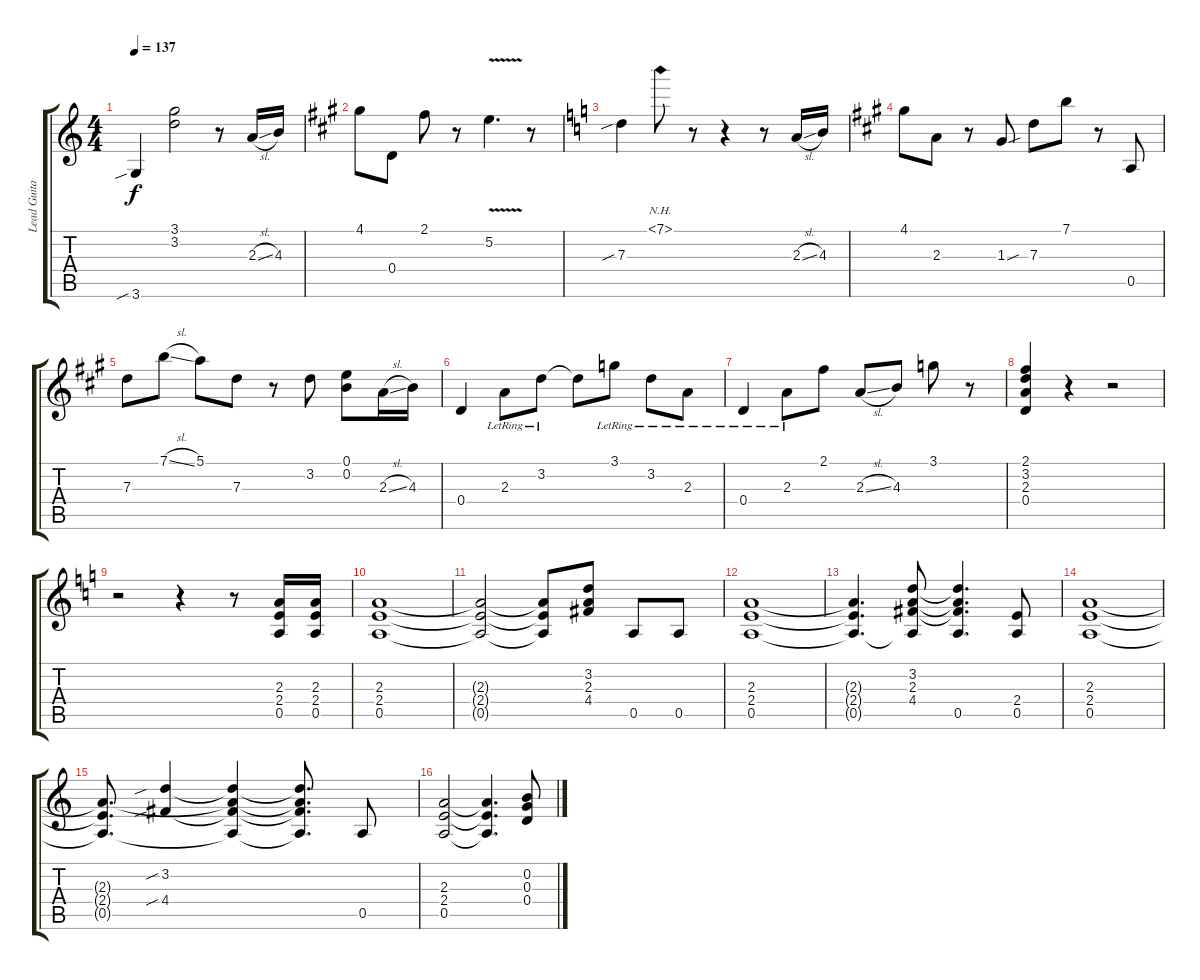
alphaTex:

\track ("Lead Guitar" "Lead Guita") {instrument overdrivenguitar}
\staff {score tabs}
\tuning (E4 B3 G3 D3 A2 E2) {hide}
\ts (4 4)
\tempo 137
\clef g2
\ks c
3.6{sib}.4{dy f} (3.1 3.2).2 r.8 2.3{sl}.16 4.3.16 |
\ks a
4.1.8 0.4.8 2.1.8 r.8 5.2{v}.4{d} r.8 |
\ks c
7.3{sib}.4 7.1{nh}.8 r.8 r.4 r.8 2.3{sl}.16 4.3.16 |
\ks a
4.1.8 2.3.8 r.8 1.3{sou}.8 7.3.8 7.1.8 r.8 0.5.8 |
7.3.8 7.1{sl}.8 5.1.8 7.3.8 r.8 3.2.8 (0.1 0.2).8 2.3{sl}.16 4.3.16 |
0.4.4 2.3{lr}.8 3.2{lr}.8 3.2{t}.8 3.1{lr}.8 3.2{lr}.8 2.3{lr}.8 |
0.4{lr}.4 2.3{lr}.8 2.1.8 2.3{sl}.8 4.3.8 3.1.8 r.8 |
(2.1 3.2 2.3 0.4).4 r.4 r.2 |
\ks c
r.2 r.4 r.8 (2.3 2.4 0.5).16 (2.3 2.4 0.5).16 |
(2.3 2.4 0.5).1 |
(2.3{t} 2.4{t} 0.5{t}).2 (2.3{t} 2.4{t} 0.5{t}).8 (3.2 2.3 4.4).8 0.5.8 0.5.8 |
(2.3 2.4 0.5).1 |
(2.3{t} 2.4{t} 0.5{t}).4{d} (3.2 2.3 4.4 0.5{t}).8 (3.2{t} 2.3{t} 4.4{t} 0.5).4{d} (2.4 0.5).8 |
(2.3 2.4 0.5).1 |
(2.3{t} 2.4{t} 0.5{t}).8{d} (3.2{sib} 4.4{sib}).4 (3.2{t} 2.3{t} 4.4{t} 0.5{t}).4 (3.2{t} 2.3{t} 4.4{t} 0.5{t}).8{d} 0.5.8 |
(2.3 2.4 0.5).2 (2.3{t} 2.4{t} 0.5{t}).4{d} (0.2 0.3 0.4).8
